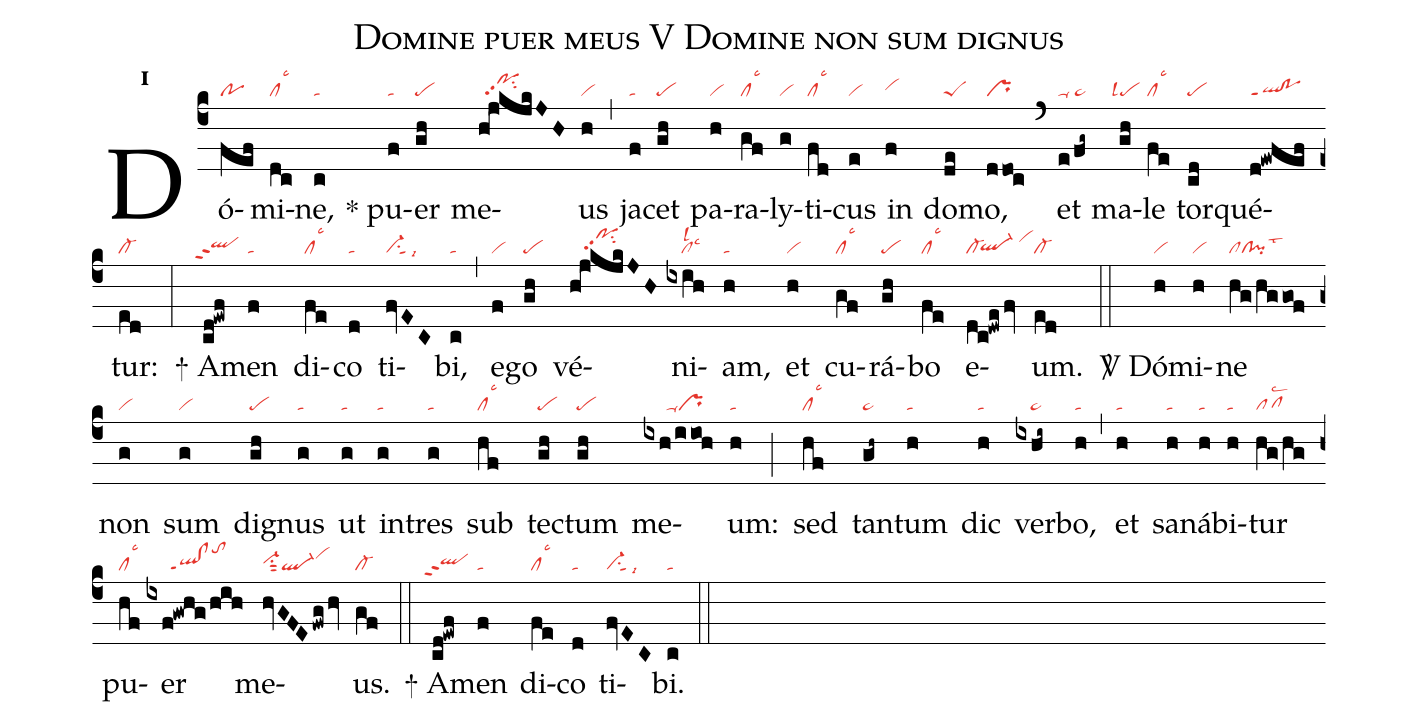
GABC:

name:Domine puer meus V Domine non sum dignus;
office-part:re;
mode:1;
nabc-lines:1;
%%
initial-style: 1;
name: Domine puer meus;
mode: 1;
office-part: Responsorium;
annotation: Resp.;
annotation: i;
nabc-lines:1;
%%
(c4) Dó(fef|po)mi(dc|cllsc3)ne,(c|ta) <sp>*</sp> pu(f|ta)er(gh|pe) me(h@j@kjkJH|//pohjpp2su2)us(h|vi) (,) ja(f|ta)cet(gh|pe) pa(h|vi)ra(gf|cllsc3)ly(g|vi)ti(fd|cllsc3)cus(e|vi) in(f|vihh) do(de|peS)mo,(ddoc|pr) (`) et(e/fg~|ta-/ta>) ma(gh|``pelsl4)le(fe|cllsc3) tor(cd|pe)qué(d!ewfef|ql!poppt1)tur:(ed|cl-) (:)
<sp>+</sp> A(cd!ewf|``qlhhppt2)men(f|ta) di(fe|cllsc3)co(d|ta) ti(fvEC|vi-su1sut1lsi9)bi,(c|ta) (,) e(f|vi)go(gh|pe) vé(h@j@kjkJH|////pohkpp2su2)ni(ixih|////cllsl2lsc3)am,(h|ta) et(h|vi) cu(gf|cllsc3)rá(gh|pe)bo(fe|cllsc3) e(dc!dwe/fv|cl-`ql-hg/vihj)um.(ed|cl-) (::)

<sp>V/</sp> Dó(h|vi)mi(h|vi)ne(hg/hggof|clcl!pilst3) non(g|vi) sum(g|vi) dig(gh|pe)nus(g|ta) ut(g|ta) in(g|ta)tres(g|ta) sub(hf|cllsc3) tec(gh|pe)tum(gh|pe) me(ixh/iioh|//////ta-pr)um:(h|ta) (;) sed(hf|cllsc3) tan(gh~|ta>)tum(h|ta) dic(h|ta) ver(ixhi~|////ta>)bo,(h|ta) (,) et(h|ta) sa(h|ta)ná(h|ta)bi(h|ta)tur(hg/hg|pflsc2) pu(hf|cllsc3)er(ixf!gwhg/hih|//////ql!clppt1tohl) me(hvGFE/fwg/hv|vi-hhsu1sut2ql-vihj)us.(gf|cl-) (::)
<sp>+</sp> A(cd!ewf|``qlhhppt2)men(f|ta) di(fe|cllsc3)co(d|ta) ti(fvEC|vi-su1sut1lsi9)bi.(c|ta) (::)
